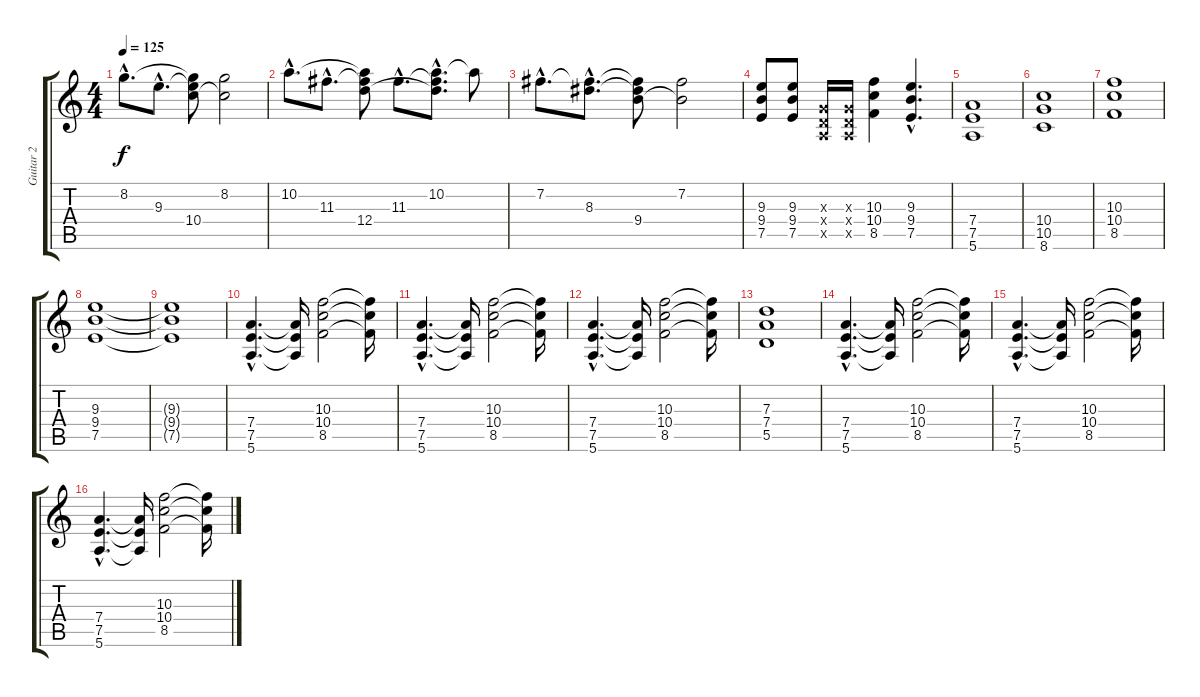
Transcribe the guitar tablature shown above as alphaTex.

\track ("Guitar 2" "Guitar 2") {instrument distortionguitar}
\staff {score tabs}
\tuning (E4 B3 G3 D3 A2 E2) {hide}
\ts (4 4)
\tempo 125
\clef g2
\ks c
8.2{hac}.8{d dy f} 9.3{hac}.8{d} (8.2{t} 9.3{t} 10.4).8 (8.2 10.4{t}).2 |
10.2{hac}.8{d} 11.3{hac}.8{d} (10.2{t} 11.3{t} 12.4).8 11.3{hac}.8{d} (10.2{hac} 11.3{hac t} 12.4{hac t}).8{d} 10.2{t}.8 |
7.2{hac}.8{d} (7.2{hac t} 8.3{hac}).8{d} (7.2{t} 8.3{t} 9.4).8 (7.2 9.4{t}).2 |
(9.3 9.4 7.5).8 (9.3 9.4 7.5).8 (0.3{x} 0.4{x} 0.5{x}).16 (0.3{x} 0.4{x} 0.5{x}).16 (10.3 10.4 8.5).4 (9.3{hac} 9.4{hac} 7.5{hac}).4{d} |
(7.4 7.5 5.6).1 |
(10.4 10.5 8.6).1 |
(10.3 10.4 8.5).1 |
(9.3 9.4 7.5).1 |
(9.3{t} 9.4{t} 7.5{t}).1 |
(7.4{hac} 7.5{hac} 5.6{hac}).4{d} (7.4{t} 7.5{t} 5.6{t}).16 (10.3 10.4 8.5).2 (10.3{t} 10.4{t} 8.5{t}).16 |
(7.4{hac} 7.5{hac} 5.6{hac}).4{d} (7.4{t} 7.5{t} 5.6{t}).16 (10.3 10.4 8.5).2 (10.3{t} 10.4{t} 8.5{t}).16 |
(7.4{hac} 7.5{hac} 5.6{hac}).4{d} (7.4{t} 7.5{t} 5.6{t}).16 (10.3 10.4 8.5).2 (10.3{t} 10.4{t} 8.5{t}).16 |
(7.3 7.4 5.5).1 |
(7.4{hac} 7.5{hac} 5.6{hac}).4{d} (7.4{t} 7.5{t} 5.6{t}).16 (10.3 10.4 8.5).2 (10.3{t} 10.4{t} 8.5{t}).16 |
(7.4{hac} 7.5{hac} 5.6{hac}).4{d} (7.4{t} 7.5{t} 5.6{t}).16 (10.3 10.4 8.5).2 (10.3{t} 10.4{t} 8.5{t}).16 |
(7.4{hac} 7.5{hac} 5.6{hac}).4{d} (7.4{t} 7.5{t} 5.6{t}).16 (10.3 10.4 8.5).2 (10.3{t} 10.4{t} 8.5{t}).16
